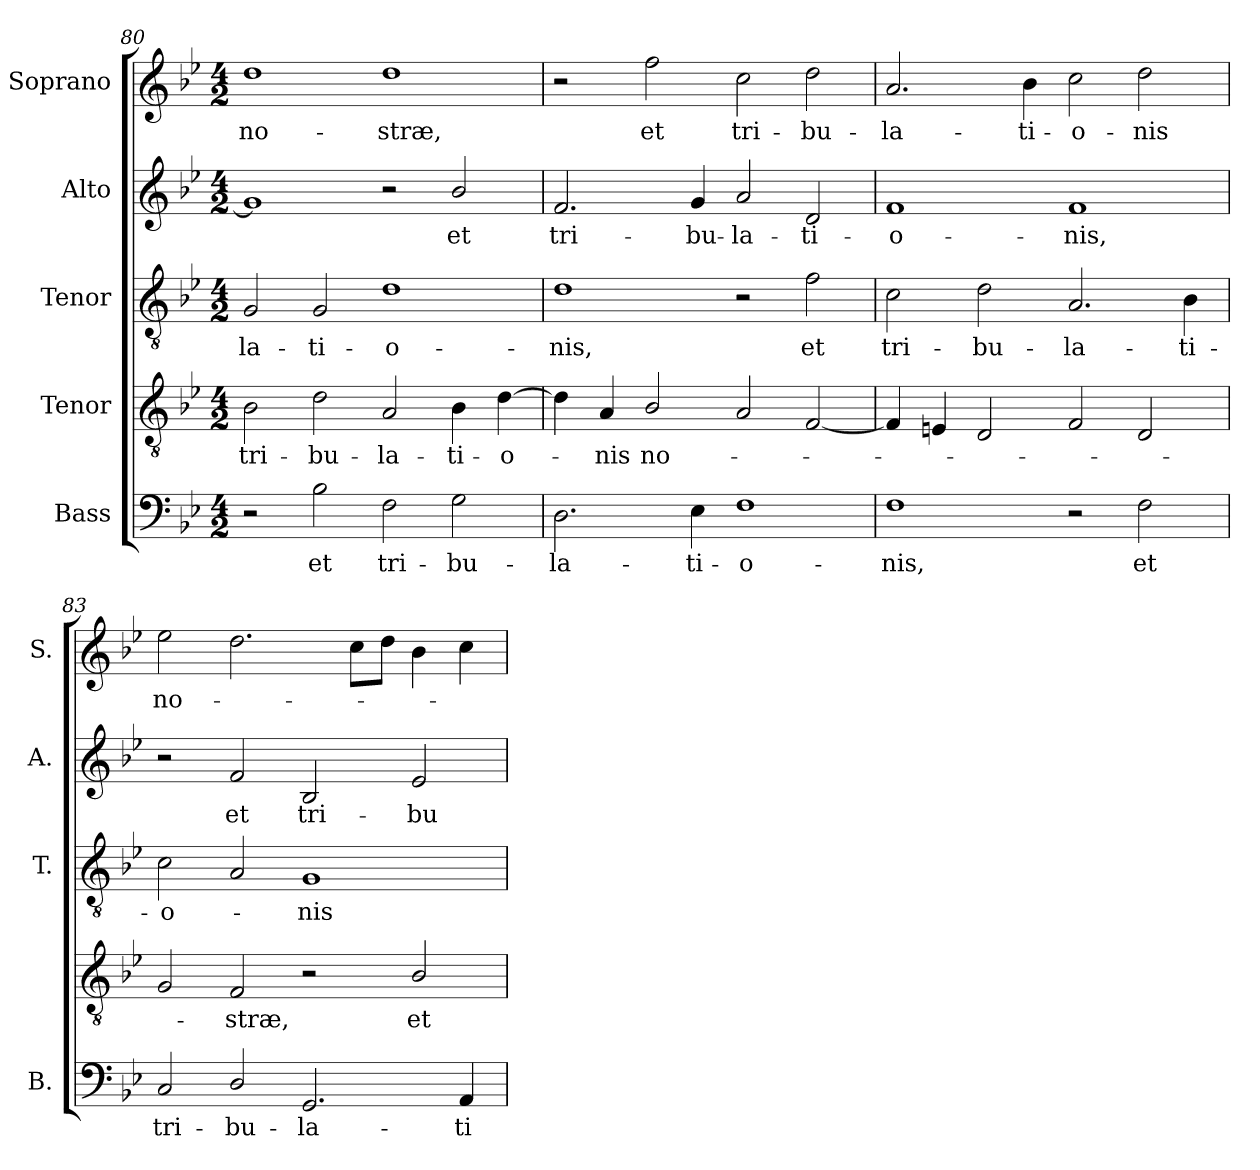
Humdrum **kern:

**kern	**text	**kern	**text	**kern	**text	**kern	**text	**kern	**text
*part5	*part5	*part4	*part4	*part3	*part3	*part2	*part2	*part1	*part1
*staff5	*staff5	*staff4	*staff4	*staff3	*staff3	*staff2	*staff2	*staff1	*staff1
*I"Bass	*	*I"Tenor	*	*I"Tenor	*	*I"Alto	*	*I"Soprano	*
*I'B.	*	*	*	*I'T.	*	*I'A.	*	*I'S.	*
*clefF4	*	*clefGv2	*	*clefGv2	*	*clefG2	*	*clefG2	*
*	*	*ITrd7c12	*	*ITrd7c12	*	*	*	*	*
*k[b-e-]	*	*k[b-e-]	*	*k[b-e-]	*	*k[b-e-]	*	*k[b-e-]	*
*B-:	*	*B-:	*	*B-:	*	*B-:	*	*B-:	*
*M4/2	*	*M4/2	*	*M4/2	*	*M4/2	*	*M4/2	*
=80	=80	=80	=80	=80	=80	=80	=80	=80	=80
!	!	!	!LO:LY:b:color=#000000	!	!	!	!	!	!
!	!	!	!	!	!LO:LY:b:color=#000000	!	!	!	!
!	!	!	!	!	!	!	!	!	!LO:LY:b:color=#000000
2r	.	2BB-i\	tri-	2GGi/	-la-	1gi]	.	1ddi	no-
!	!LO:LY:b:color=#000000	!	!	!	!	!	!	!	!
!	!	!	!LO:LY:b:color=#000000	!	!	!	!	!	!
!	!	!	!	!	!LO:LY:b:color=#000000	!	!	!	!
2B-i\	et	2Di\	-bu-	2GGi/	-ti-	.	.	.	.
!	!LO:LY:b:color=#000000	!	!	!	!	!	!	!	!
!	!	!	!LO:LY:b:color=#000000	!	!	!	!	!	!
!	!	!	!	!	!LO:LY:b:color=#000000	!	!	!	!
!	!	!	!	!	!	!	!	!	!LO:LY:b:color=#000000
2Fi\	tri-	2AAi/	-la-	1Di	-o-	2r	.	1ddi	-stræ,
!	!LO:LY:b:color=#000000	!	!	!	!	!	!	!	!
!	!	!	!LO:LY:b:color=#000000	!	!	!	!	!	!
!	!	!	!	!	!	!	!LO:LY:b:color=#000000	!	!
2Gi\	-bu-	4BB-i\	-ti-	.	.	2b-i/	et	.	.
!	!	!	!LO:LY:b:color=#000000	!	!	!	!	!	!
.	.	[4Di\	-o-	.	.	.	.	.	.
!!LO:LB:g=z
=81	=81	=81	=81	=81	=81	=81	=81	=81	=81
!	!LO:LY:b:color=#000000	!	!	!	!	!	!	!	!
!	!	!	!	!	!LO:LY:b:color=#000000	!	!	!	!
!	!	!	!	!	!	!	!LO:LY:b:color=#000000	!	!
2.Di\	-la-	4Di\]	.	1Di	-nis,	2.fi/	tri-	2r	.
!	!	!	!LO:LY:b:color=#000000	!	!	!	!	!	!
.	.	4AAi/	-nis	.	.	.	.	.	.
!	!	!	!LO:LY:b:color=#000000	!	!	!	!	!	!
!	!	!	!	!	!	!	!	!	!LO:LY:b:color=#000000
.	.	2BB-i/	no-	.	.	.	.	2ffi\	et
!	!LO:LY:b:color=#000000	!	!	!	!	!	!	!	!
!	!	!	!	!	!	!	!LO:LY:b:color=#000000	!	!
4E-i\	-ti-	.	.	.	.	4gi/	-bu-	.	.
!	!LO:LY:b:color=#000000	!	!	!	!	!	!	!	!
!	!	!	!	!	!	!	!LO:LY:b:color=#000000	!	!
!	!	!	!	!	!	!	!	!	!LO:LY:b:color=#000000
1Fi	-o-	2AAi/	.	2r	.	2ai/	-la-	2cci\	tri-
!	!	!	!	!	!LO:LY:b:color=#000000	!	!	!	!
!	!	!	!	!	!	!	!LO:LY:b:color=#000000	!	!
!	!	!	!	!	!	!	!	!	!LO:LY:b:color=#000000
.	.	[2FFi/	.	2Fi\	et	2di/	-ti-	2ddi\	-bu-
=82	=82	=82	=82	=82	=82	=82	=82	=82	=82
!	!LO:LY:b:color=#000000	!	!	!	!	!	!	!	!
!	!	!	!	!	!LO:LY:b:color=#000000	!	!	!	!
!	!	!	!	!	!	!	!LO:LY:b:color=#000000	!	!
!	!	!	!	!	!	!	!	!	!LO:LY:b:color=#000000
1Fi	-nis,	4FFi/]	.	2Ci\	tri-	1fi	-o-	2.ai/	-la-
.	.	4EEni/	.	.	.	.	.	.	.
!	!	!	!	!	!LO:LY:b:color=#000000	!	!	!	!
.	.	2DDi/	.	2Di\	-bu-	.	.	.	.
!	!	!	!	!	!	!	!	!	!LO:LY:b:color=#000000
.	.	.	.	.	.	.	.	4b-i\	-ti-
!	!	!	!	!	!LO:LY:b:color=#000000	!	!	!	!
!	!	!	!	!	!	!	!LO:LY:b:color=#000000	!	!
!	!	!	!	!	!	!	!	!	!LO:LY:b:color=#000000
2r	.	2FFi/	.	2.AAi/	-la-	1fi	-nis,	2cci\	-o-
!	!LO:LY:b:color=#000000	!	!	!	!	!	!	!	!
!	!	!	!	!	!	!	!	!	!LO:LY:b:color=#000000
2Fi\	et	2DDi/	.	.	.	.	.	2ddi\	-nis
!	!	!	!	!	!LO:LY:b:color=#000000	!	!	!	!
.	.	.	.	4BB-i\	-ti-	.	.	.	.
=83	=83	=83	=83	=83	=83	=83	=83	=83	=83
!	!LO:LY:b:color=#000000	!	!	!	!	!	!	!	!
!	!	!	!	!	!LO:LY:b:color=#000000	!	!	!	!
!	!	!	!	!	!	!	!	!	!LO:LY:b:color=#000000
2Ci/	tri-	2GGi/	.	2Ci\	-o-	2r	.	2ee-i\	no-
!	!LO:LY:b:color=#000000	!	!	!	!	!	!	!	!
!	!	!	!LO:LY:b:color=#000000	!	!	!	!	!	!
!	!	!	!	!	!	!	!LO:LY:b:color=#000000	!	!
2Di/	-bu-	2FFi/	-stræ,	2AAi/	.	2fi/	et	2.ddi\	.
!	!LO:LY:b:color=#000000	!	!	!	!	!	!	!	!
!	!	!	!	!	!LO:LY:b:color=#000000	!	!	!	!
!	!	!	!	!	!	!	!LO:LY:b:color=#000000	!	!
2.GGi/	-la-	2r	.	1GGi	-nis	2B-i/	tri-	.	.
.	.	.	.	.	.	.	.	8cci\L	.
.	.	.	.	.	.	.	.	8ddi\J	.
!	!	!	!LO:LY:b:color=#000000	!	!	!	!	!	!
!	!	!	!	!	!	!	!LO:LY:b:color=#000000	!	!
.	.	2BB-i/	et	.	.	2e-i/	-bu-	4b-i\	.
!	!LO:LY:b:color=#000000	!	!	!	!	!	!	!	!
4AAi/	-ti-	.	.	.	.	.	.	4cci\	.
=	=	=	=	=	=	=	=	=	=
*-	*-	*-	*-	*-	*-	*-	*-	*-	*-
